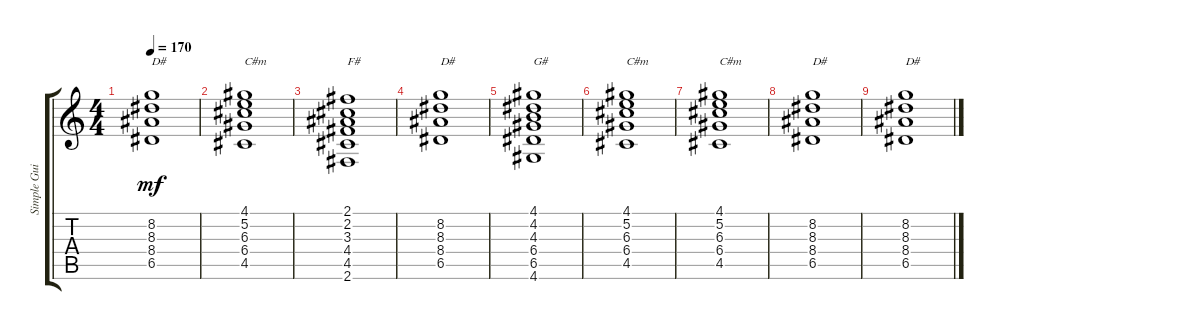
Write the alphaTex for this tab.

\track ("Simple Guitar (Chords)" "Simple Gui") {instrument electricguitarclean}
\staff {score tabs}
\tuning (E4 B3 G3 D3 A2 E2) {hide}
\ts (4 4)
\tempo 170
\clef g2
\ks c
(8.2 8.3 8.4 6.5).1{txt "D#" dy mf} |
(4.1 5.2 6.3 6.4 4.5).1{txt "C#m"} |
(2.1 2.2 3.3 4.4 4.5 2.6).1{txt "F#"} |
(8.2 8.3 8.4 6.5).1{txt "D#"} |
(4.1 4.2 4.3 6.4 6.5 4.6).1{txt "G#"} |
(4.1 5.2 6.3 6.4 4.5).1{txt "C#m"} |
(4.1 5.2 6.3 6.4 4.5).1{txt "C#m"} |
(8.2 8.3 8.4 6.5).1{txt "D#"} |
(8.2 8.3 8.4 6.5).1{txt "D#"}
